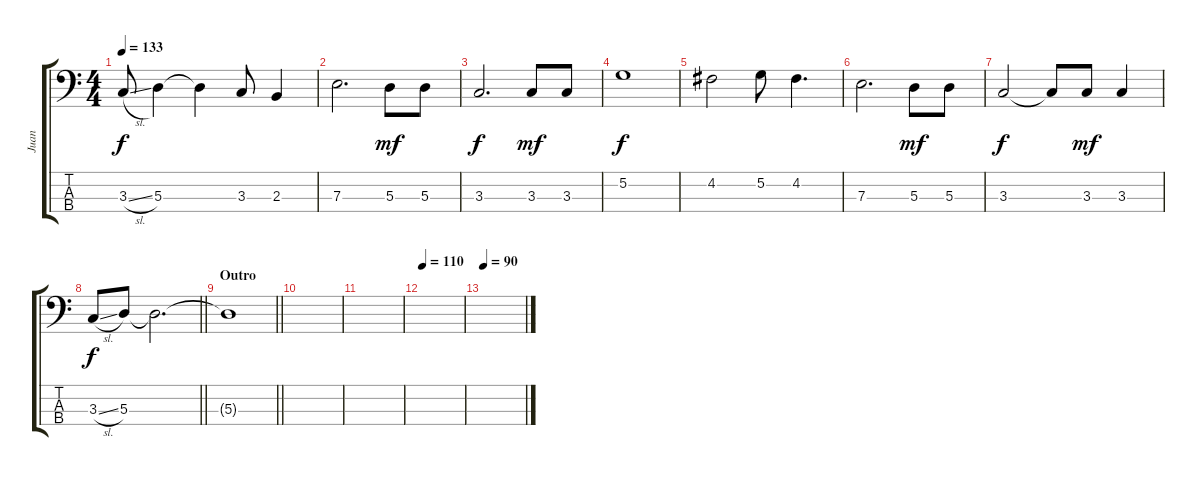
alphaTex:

\track ("Juan" "Juan") {instrument electricbassfinger}
\staff {score tabs}
\tuning (G2 D2 A1 E1) {hide}
\ts (4 4)
\tempo 133
\clef f4
\ks c
3.3{sl}.8{dy f} 5.3.4 5.3{t}.4 3.3.8 2.3.4 |
7.3.2{d} 5.3.8{dy mf} 5.3.8 |
3.3.2{d dy f} 3.3.8{dy mf} 3.3.8 |
5.2.1{dy f} |
4.2.2 5.2.8 4.2.4{d} |
7.3.2{d} 5.3.8{dy mf} 5.3.8 |
3.3.2{dy f} 3.3{t}.8 3.3.8{dy mf} 3.3.4 |
\barLineRight lightlight
3.3{sl}.8{dy f} 5.3.8 5.3{t}.2{d} |
\section ("" "Outro")
\barLineRight lightlight
5.3{t}.1 |
|
|
\tempo 110
|
\tempo 90
